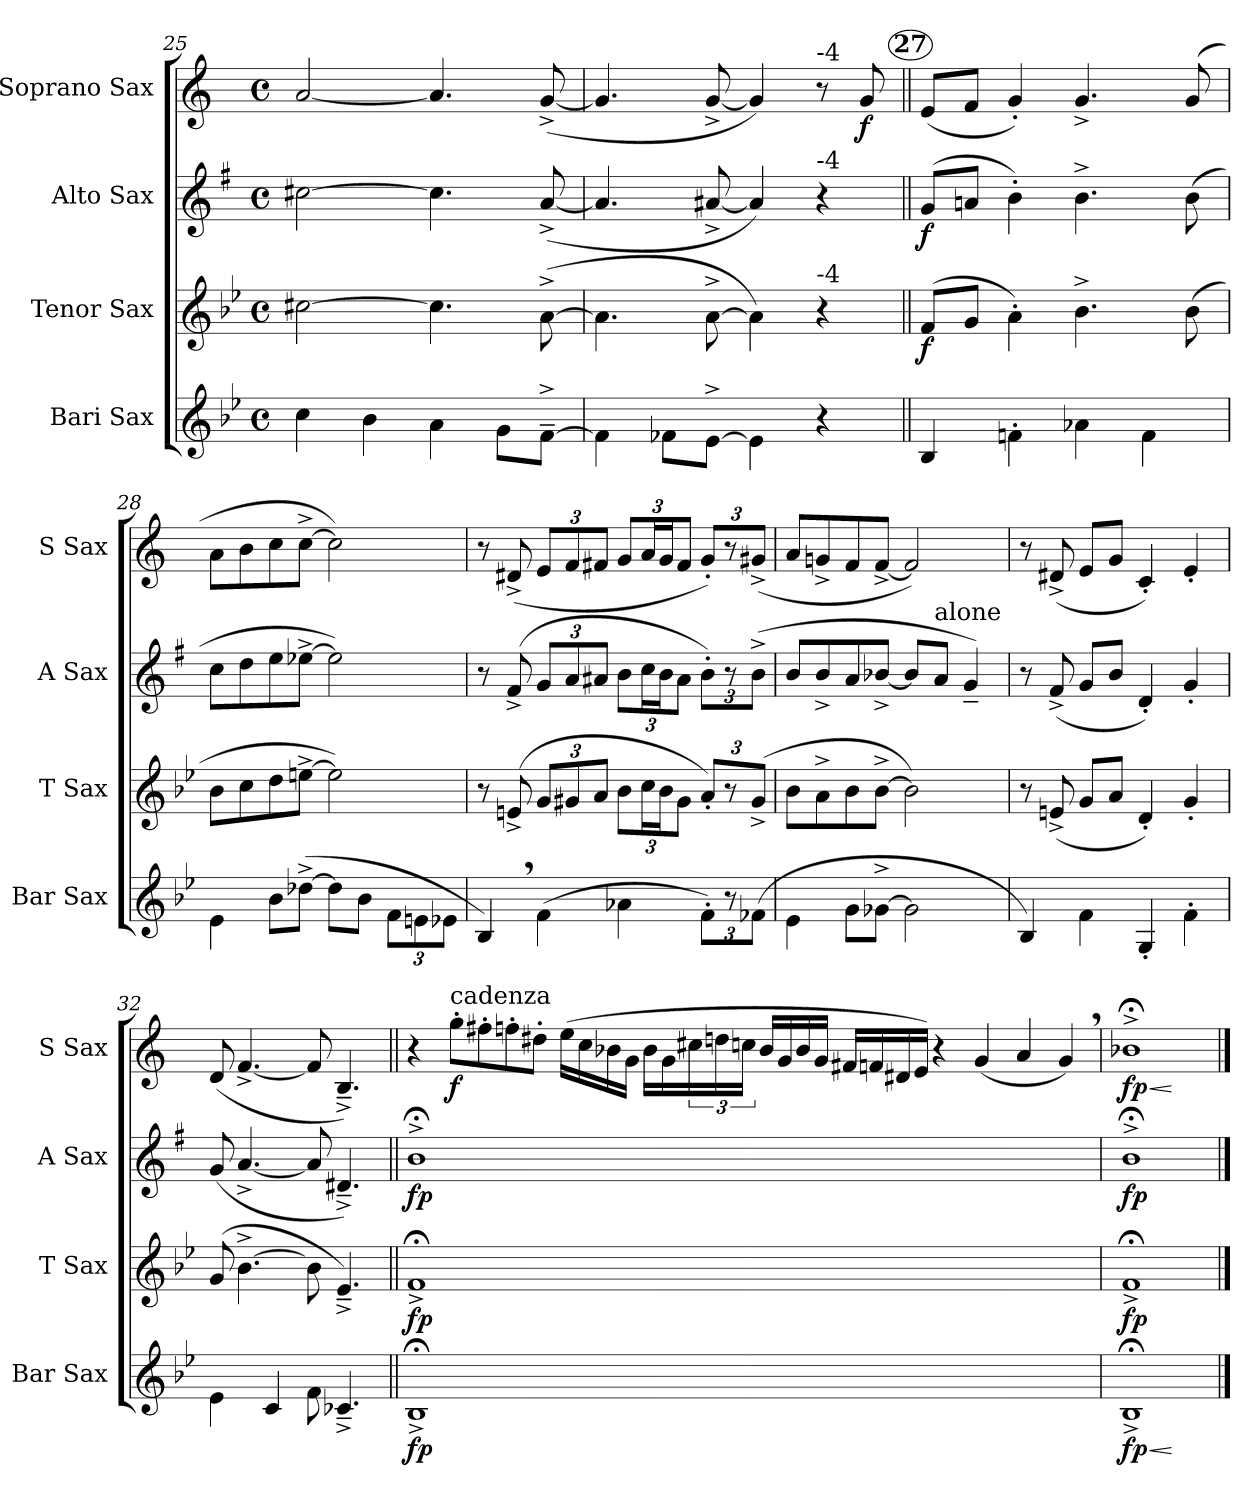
**kern	**dynam	**kern	**dynam	**kern	**dynam	**kern	**dynam
*part4	*part4	*part3	*part3	*part2	*part2	*part1	*part1
*staff4	*staff4	*staff3	*staff3	*staff2	*staff2	*staff1	*staff1
*I"Bari Sax	*	*I"Tenor Sax	*	*I"Alto Sax	*	*I"Soprano Sax	*
*I'Bar Sax	*	*I'T Sax	*	*I'A Sax	*	*I'S Sax	*
*clefG2	*	*clefG2	*	*clefG2	*	*clefG2	*
*ITrd12c21	*	*ITrd8c14	*	*ITrd5c9	*	*ITrd1c2	*
*k[b-e-]	*	*k[b-e-]	*	*k[b-e-]	*	*k[b-e-]	*
*B-:	*	*B-:	*	*B-:	*	*B-:	*
*M4/4	*	*M4/4	*	*M4/4	*	*M4/4	*
*met(c)	*	*met(c)	*	*met(c)	*	*met(c)	*
=25	=25	=25	=25	=25	=25	=25	=25
4c\	.	[2c#X\	.	[2en\	.	[2g/	.
4B-\	.	.	.	.	.	.	.
4A\	.	4.c#\]	.	4.e\]	.	4.g/]	.
8G\L	.	.	.	.	.	.	.
[8F^>~>\J	.	(>[8A^>\	.	(<[8c^</	.	(<[8f^</	.
=26	=26	=26	=26	=26	=26	=26	=26
4F\]	.	4.A\]	.	4.c/]	.	4.f/]	.
8F-X\L	.	.	.	.	.	.	.
[8E-^>\J	.	[8A^>\	.	[8c#X^</	.	[8f^</	.
4E-\]	.	4A\])	.	4c#/])	.	4f/])	.
!	!	!	!	!	!	!LO:TX:a:t=-4	!
!	!	!	!	!LO:TX:a:t=-4	!	!	!
!	!	!LO:TX:a:t=-4	!	!	!	!	!
4r	.	4r	.	4r	.	8r	.
!	!	!	!	!	!	!	!LO:DY:b
.	.	.	.	.	.	8f/	f
!!LO:LB:g=z
!!LO:REH:place=s1:a:enc=circle:fs=12:t=27
=27||	=27||	=27||	=27||	=27||	=27||	=27||	=27||
!	!	!	!LO:DY:b	!	!LO:DY:b	!	!
4BB-/	.	(>8F/L	f	(>8B-/L	f	(<8d/L	.
.	.	8G/J	.	8cn/J	.	8e-/J	.
4Fn'>\	.	4A'>\)	.	4d'>\)	.	4f'</)	.
4A-X\	.	4.B-^>\	.	4.d^>\	.	4.f^</	.
4F\	.	.	.	.	.	.	.
.	.	(>8B-\	.	(>8d\	.	(8f/	.
=28	=28	=28	=28	=28	=28	=28	=28
4E-\	.	8B-\L	.	8e-\L	.	8g\L	.
.	.	8c\	.	8f\	.	8a\	.
8B-\L	.	8d\	.	8g\	.	8b-\	.
(>[8d-X^>\J	.	[8en^>\J	.	[8g-X^>\J	.	[8b-^>\J	.
8d-\L]	.	2e\])	.	2g-\])	.	2b-\])	.
8B-\J	.	.	.	.	.	.	.
12F\L	.	.	.	.	.	.	.
12En\	.	.	.	.	.	.	.
12E-X\J	.	.	.	.	.	.	.
=29	=29	=29	=29	=29	=29	=29	=29
4BB-,>/)	.	8r	.	8r	.	8r	.
.	.	(8En^</	.	(8A^</	.	(<8c#X^</	.
(>4F\	.	12G/L	.	12B-/L	.	12d/L	.
.	.	12G#X/	.	12c/	.	12e-/	.
.	.	12A/J	.	12c#X/J	.	12en/J	.
4A-X\	.	12B-\L	.	12d\L	.	12f/L	.
.	.	24c\L	.	24e-\L	.	24g/L	.
.	.	24B-\J	.	24d\J	.	24f/J	.
.	.	12G#\J	.	12c#\J	.	12e/J	.
12F'>\L)	.	12A'</L)	.	12d'>\L)	.	12f'</L)	.
12r	.	12r	.	12r	.	12r	.
(>12F-X\J	.	(12G#^</J	.	(>12d^>\J	.	(<12f#X^</J	.
=30	=30	=30	=30	=30	=30	=30	=30
4E-\	.	8B-\L	.	8d/L	.	8g/L	.
.	.	8A^>\	.	8d^</	.	8fn^</	.
8G\L	.	8B-\	.	8c/	.	8e-i/	.
[8G-X^>\J	.	[8B-^>\J	.	[8d-X^</J	.	[8e-^</J	.
2G-\]	.	2B-\])	.	8d-/L]	.	2e-/])	.
!	!	!	!	!LO:TX:a:t=alone	!	!	!
.	.	.	.	8c/J	.	.	.
.	.	.	.	4B-~</)	.	.	.
=31	=31	=31	=31	=31	=31	=31	=31
4BB-/)	.	8r	.	8r	.	8r	.
.	.	(<8En^</	.	(<8A^</	.	(<8c#X^</	.
4F\	.	8G/L	.	8B-/L	.	8d/L	.
.	.	8A/J	.	8d/J	.	8f/J	.
4GG'</	.	4D'</)	.	4F'</)	.	4B-'</)	.
4F'>\	.	4G'</	.	4B-'</	.	4d'</	.
!!LO:PB:g=z
=32	=32	=32	=32	=32	=32	=32	=32
4E-\	.	(8G/	.	(<8B-/	.	(<8c/	.
.	.	[4.B-^>\	.	[4.c^</	.	[4.e-^</	.
4C/	.	.	.	.	.	.	.
8F\	.	8B-\]	.	8c/]	.	8e-/]	.
4.C-X^<~<Z/	.	4.E-i^<~<Z/)	.	4.F#X^<~<Z/)	.	4.A^<~<Z/)	.
=33||	=33||	=33||	=33||	=33||	=33||	=33||	=33||
!	!LO:DY:b	!	!LO:DY:b	!	!LO:DY:b	!	!
1BB-;<^>	fp	1F;<^>	fp	1d;<^>	fp	4r	.
!	!	!	!	!	!	!LO:TX:a:t=cadenza	!
!	!	!	!	!	!	!	!LO:DY:b
.	.	.	.	.	.	8ff'>\L	f
.	.	.	.	.	.	8een'>\	.
.	.	.	.	.	.	8ee-X'>\	.
.	.	.	.	.	.	8cc#X'>\J	.
.	.	.	.	.	.	(>16dd\LL	.
.	.	.	.	.	.	16b-\	.
.	.	.	.	.	.	16a-X\	.
.	.	.	.	.	.	16f\JJ	.
1..ryy	.	1..ryy	.	1..ryy	.	16a-\LL	.
.	.	.	.	.	.	16f\	.
.	.	.	.	.	.	24bn\	.
.	.	.	.	.	.	24ccn\	.
.	.	.	.	.	.	24b-X\JJ	.
.	.	.	.	.	.	16a-/LL	.
.	.	.	.	.	.	16f/	.
.	.	.	.	.	.	16a-/	.
.	.	.	.	.	.	16f/JJ	.
.	.	.	.	.	.	16en/LL	.
.	.	.	.	.	.	16e-X/	.
.	.	.	.	.	.	16c#X/	.
.	.	.	.	.	.	16d/JJ)	.
.	.	.	.	.	.	4r	.
.	.	.	.	.	.	(<4f/	.
.	.	.	.	.	.	4g/	.
.	.	.	.	.	.	4f,>/)	.
=34	=34	=34	=34	=34	=34	=34	=34
!	!LO:HP:b	!	!	!	!	!	!LO:HP:b
!	!LO:DY:n=1:b	!	!LO:DY:b	!	!LO:DY:b	!	!LO:DY:n=1:b
1BB-;<^>	< fp	1F;<^>	fp	1d;<^>	fp	1a-X;<^>	< fp
.	[	.	.	.	.	.	[
==	==	==	==	==	==	==	==
*-	*-	*-	*-	*-	*-	*-	*-
